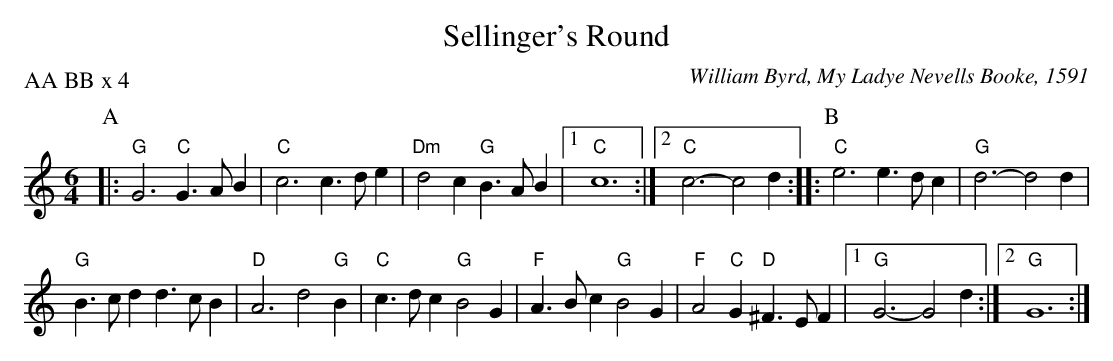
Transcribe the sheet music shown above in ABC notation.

X:1
T:Sellinger's Round
C:William Byrd, My Ladye Nevells Booke, 1591
P:AA BB x 4
M:6/4
L:1/8
K:C major
P:A
 |: "G"G6 "C"G3AB2 | "C"c6 c3de2 | "Dm"d4c2 "G"B3AB2 |  [1 "C"c12 :|]  [2 "C"c6- c4d2 :: \
P:B
"C"e6 e3dc2 | "G"d6- d4d2 |
"G"B3cd2 d3cB2 | "D"A6 d4"G"B2 | "C"c3dc2 "G"B4G2 | "F"A3Bc2 "G"B4G2 | \
"F"A4"C"G2 "D"^F3EF2 |  [1 "G"G6- G4d2 :|]  [2 "G"G12 :|
